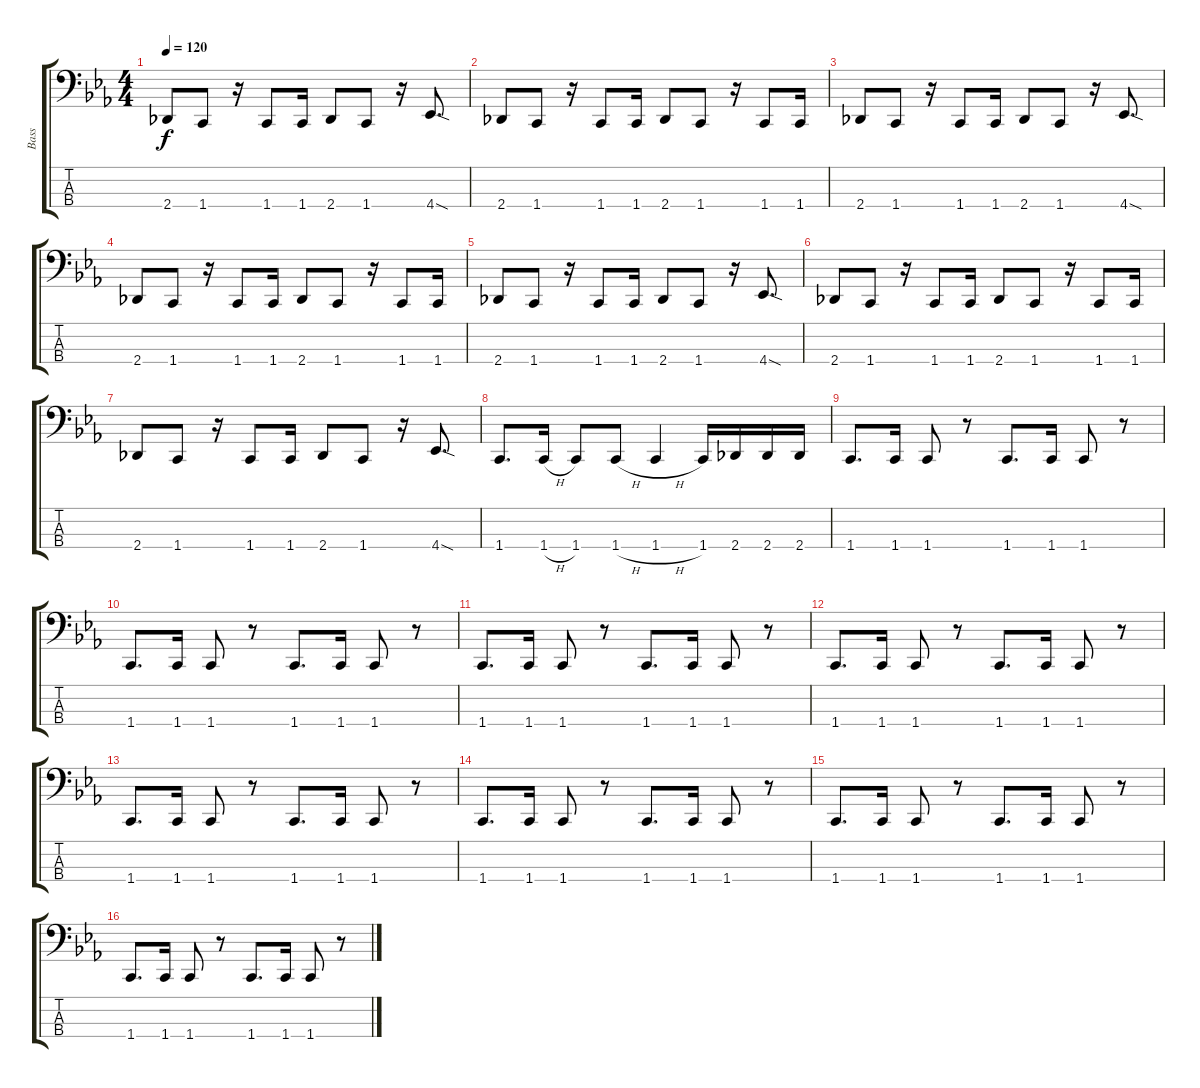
\track ("Bass" "Bass") {instrument electricbasspick}
\staff {score tabs}
\tuning (C2 G1 D1 B0) {hide}
\ts (4 4)
\tempo 120
\clef f4
\ks eb
2.4.8{dy f} 1.4.8 r.16 1.4.8 1.4.16 2.4.8 1.4.8 r.16 4.4{sod}.8{d} |
2.4.8 1.4.8 r.16 1.4.8 1.4.16 2.4.8 1.4.8 r.16 1.4.8 1.4.16 |
2.4.8 1.4.8 r.16 1.4.8 1.4.16 2.4.8 1.4.8 r.16 4.4{sod}.8{d} |
2.4.8 1.4.8 r.16 1.4.8 1.4.16 2.4.8 1.4.8 r.16 1.4.8 1.4.16 |
2.4.8 1.4.8 r.16 1.4.8 1.4.16 2.4.8 1.4.8 r.16 4.4{sod}.8{d} |
2.4.8 1.4.8 r.16 1.4.8 1.4.16 2.4.8 1.4.8 r.16 1.4.8 1.4.16 |
2.4.8 1.4.8 r.16 1.4.8 1.4.16 2.4.8 1.4.8 r.16 4.4{sod}.8{d} |
1.4.8{d} 1.4{h}.16 1.4.8 1.4{h}.8 1.4{h}.4 1.4.16 2.4.16 2.4.16 2.4.16 |
1.4.8{d} 1.4.16 1.4.8 r.8 1.4.8{d} 1.4.16 1.4.8 r.8 |
1.4.8{d} 1.4.16 1.4.8 r.8 1.4.8{d} 1.4.16 1.4.8 r.8 |
1.4.8{d} 1.4.16 1.4.8 r.8 1.4.8{d} 1.4.16 1.4.8 r.8 |
1.4.8{d} 1.4.16 1.4.8 r.8 1.4.8{d} 1.4.16 1.4.8 r.8 |
1.4.8{d} 1.4.16 1.4.8 r.8 1.4.8{d} 1.4.16 1.4.8 r.8 |
1.4.8{d} 1.4.16 1.4.8 r.8 1.4.8{d} 1.4.16 1.4.8 r.8 |
1.4.8{d} 1.4.16 1.4.8 r.8 1.4.8{d} 1.4.16 1.4.8 r.8 |
1.4.8{d} 1.4.16 1.4.8 r.8 1.4.8{d} 1.4.16 1.4.8 r.8
